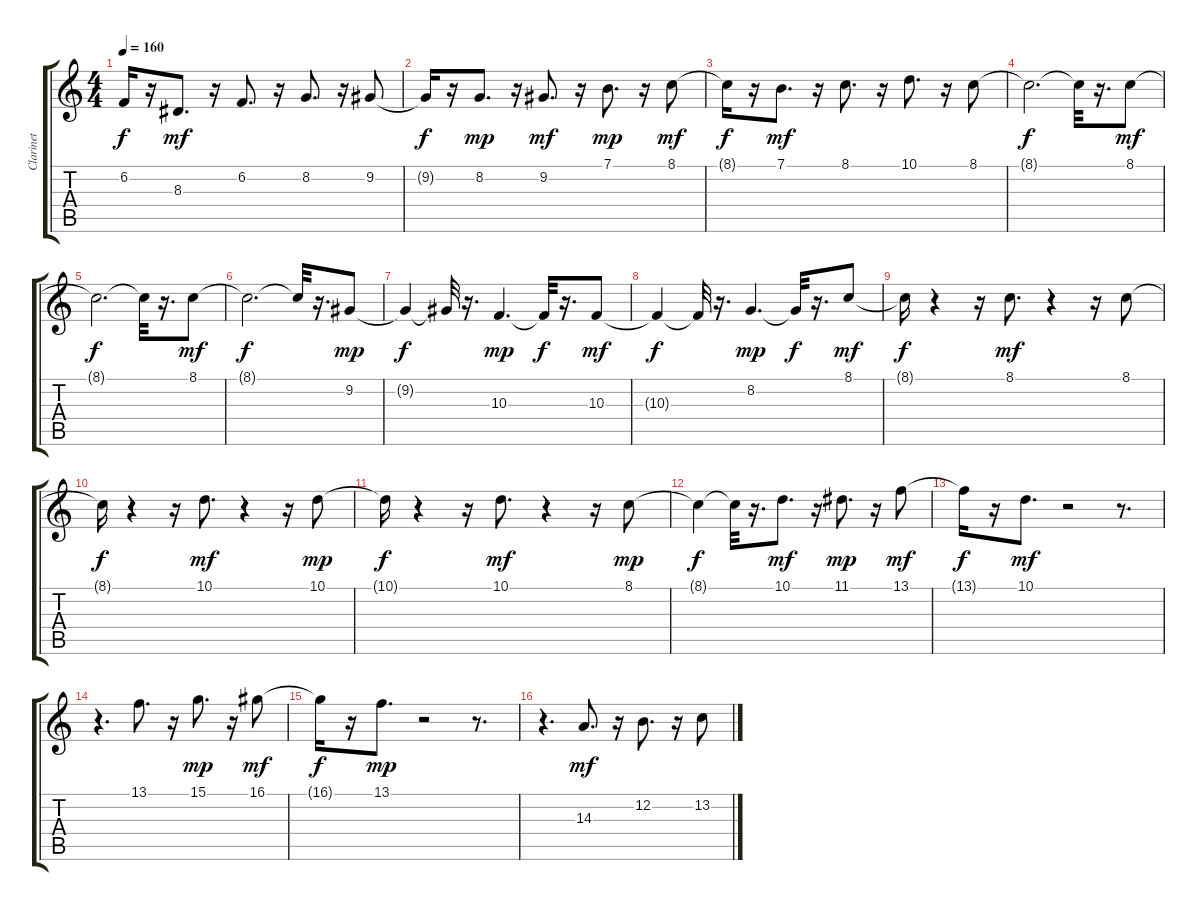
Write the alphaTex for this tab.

\track ("Clarinet" "Clarinet") {instrument clarinet}
\staff {score tabs}
\tuning (E4 B3 G3 D3 A2 E2) {hide}
\ts (4 4)
\tempo 160
\clef g2
\ks c
6.2{t}.16{dy f} r.16 8.3.8{d dy mf} r.16 6.2.8{d} r.16 8.2.8{d} r.16 9.2.8 |
9.2{t}.16{dy f} r.16 8.2.8{d dy mp} r.16 9.2.8{d dy mf} r.16 7.1.8{d dy mp} r.16 8.1.8{dy mf} |
8.1{t}.16{dy f} r.16 7.1.8{d dy mf} r.16 8.1.8{d} r.16 10.1.8{d} r.16 8.1.8 |
8.1{t}.2{d dy f} 8.1{t}.32 r.16{d} 8.1.8{dy mf} |
8.1{t}.2{d dy f} 8.1{t}.32 r.16{d} 8.1.8{dy mf} |
8.1{t}.2{d dy f} 8.1{t}.32 r.16{d} 9.2.8{dy mp} |
9.2{t}.4{dy f} 9.2{t}.32 r.16{d} 10.3.4{d dy mp} 10.3{t}.32{dy f} r.16{d} 10.3.8{dy mf} |
10.3{t}.4{dy f} 10.3{t}.32 r.16{d} 8.2.4{d dy mp} 8.2{t}.32{dy f} r.16{d} 8.1.8{dy mf} |
8.1{t}.16{dy f} r.4 r.16 8.1.8{d dy mf} r.4 r.16 8.1.8 |
8.1{t}.16{dy f} r.4 r.16 10.1.8{d dy mf} r.4 r.16 10.1.8{dy mp} |
10.1{t}.16{dy f} r.4 r.16 10.1.8{d dy mf} r.4 r.16 8.1.8{dy mp} |
8.1{t}.4{dy f} 8.1{t}.32 r.16{d} 10.1.8{d dy mf} r.16 11.1.8{d dy mp} r.16 13.1.8{dy mf} |
13.1{t}.16{dy f} r.16 10.1.8{d dy mf} r.2 r.8{d} |
r.4{d} 13.1.8{d} r.16 15.1.8{d dy mp} r.16 16.1.8{dy mf} |
16.1{t}.16{dy f} r.16 13.1.8{d dy mp} r.2 r.8{d} |
r.4{d} 14.3.8{d dy mf} r.16 12.2.8{d} r.16 13.2.8
